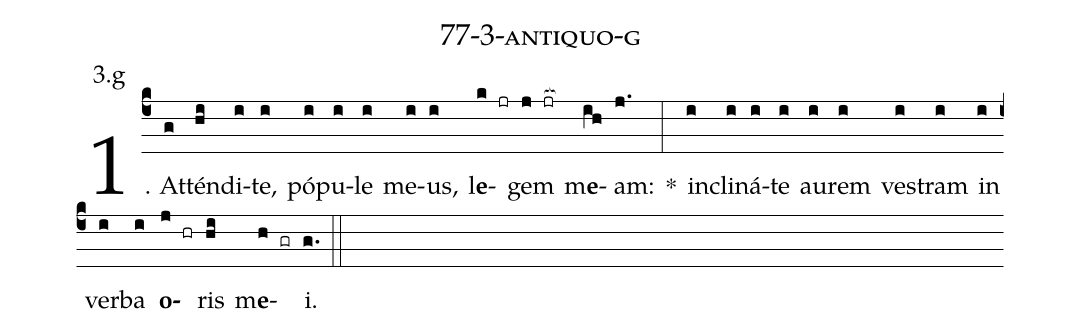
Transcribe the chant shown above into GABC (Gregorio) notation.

name: 77-3-antiquo-g;
annotation: 3.g;
%%
(c4)1. At(g)tén(hi)di(i)te,(i) pó(i)pu(i)le(i) me(i)us,(i) l<b>e</b>(k jr)gem(j jr[ocb:1{]) m<b>e</b>(ih[ocb:0}])am:(j.) *(:) in(i)cli(i)ná(i)te(i) au(i)rem(i) ves(i)tram(i) in(i) ver(i)ba(i) <b>o</b>(j hr)ris(hi) m<b>e</b>(h gr)i.(g.) (::)
